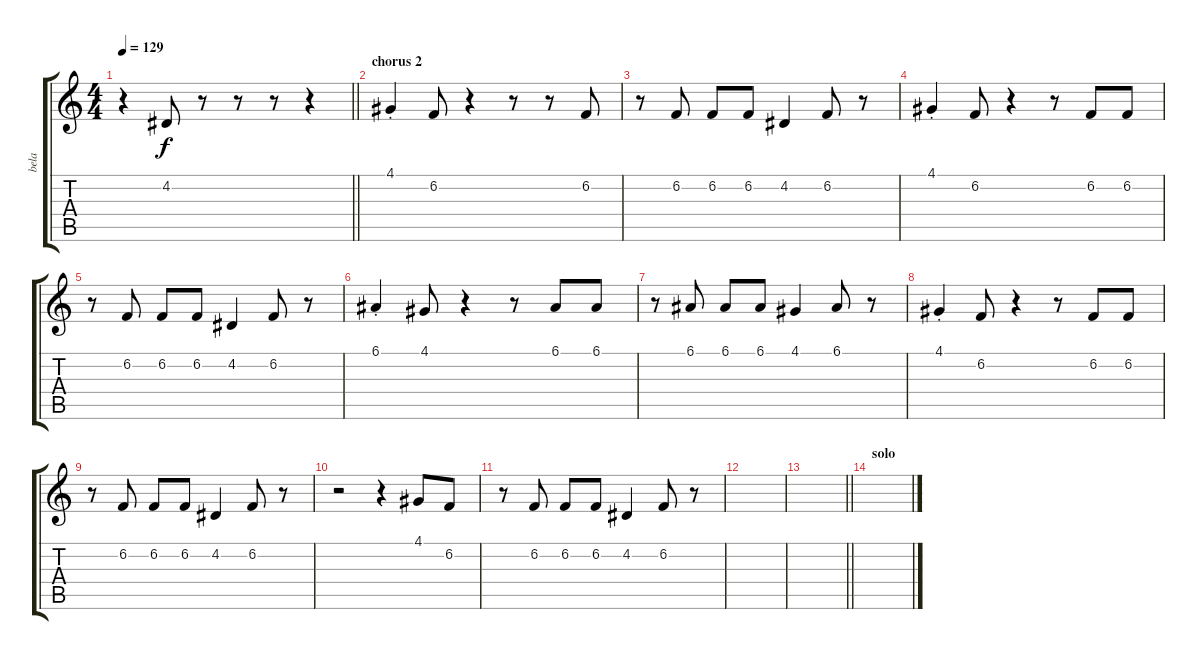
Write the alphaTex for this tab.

\track ("bela " "bela ") {instrument trumpet}
\staff {score tabs}
\tuning (E4 B3 G3 D3 A2 E2) {hide}
\ts (4 4)
\tempo 129
\clef g2
\barLineRight lightlight
\ks c
r.4{dy f} 4.2.8 r.8 r.8 r.8 r.4 |
\section ("" "chorus 2")
4.1{st}.4 6.2.8 r.4 r.8 r.8 6.2.8 |
r.8 6.2.8 6.2.8 6.2.8 4.2.4 6.2.8 r.8 |
4.1{st}.4 6.2.8 r.4 r.8 6.2.8 6.2.8 |
r.8 6.2.8 6.2.8 6.2.8 4.2.4 6.2.8 r.8 |
6.1{st}.4 4.1.8 r.4 r.8 6.1.8 6.1.8 |
r.8 6.1.8 6.1.8 6.1.8 4.1.4 6.1.8 r.8 |
4.1{st}.4 6.2.8 r.4 r.8 6.2.8 6.2.8 |
r.8 6.2.8 6.2.8 6.2.8 4.2.4 6.2.8 r.8 |
r.2 r.4 4.1.8 6.2.8 |
r.8 6.2.8 6.2.8 6.2.8 4.2.4 6.2.8 r.8 |
|
\barLineRight lightlight
|
\section ("" "solo")
